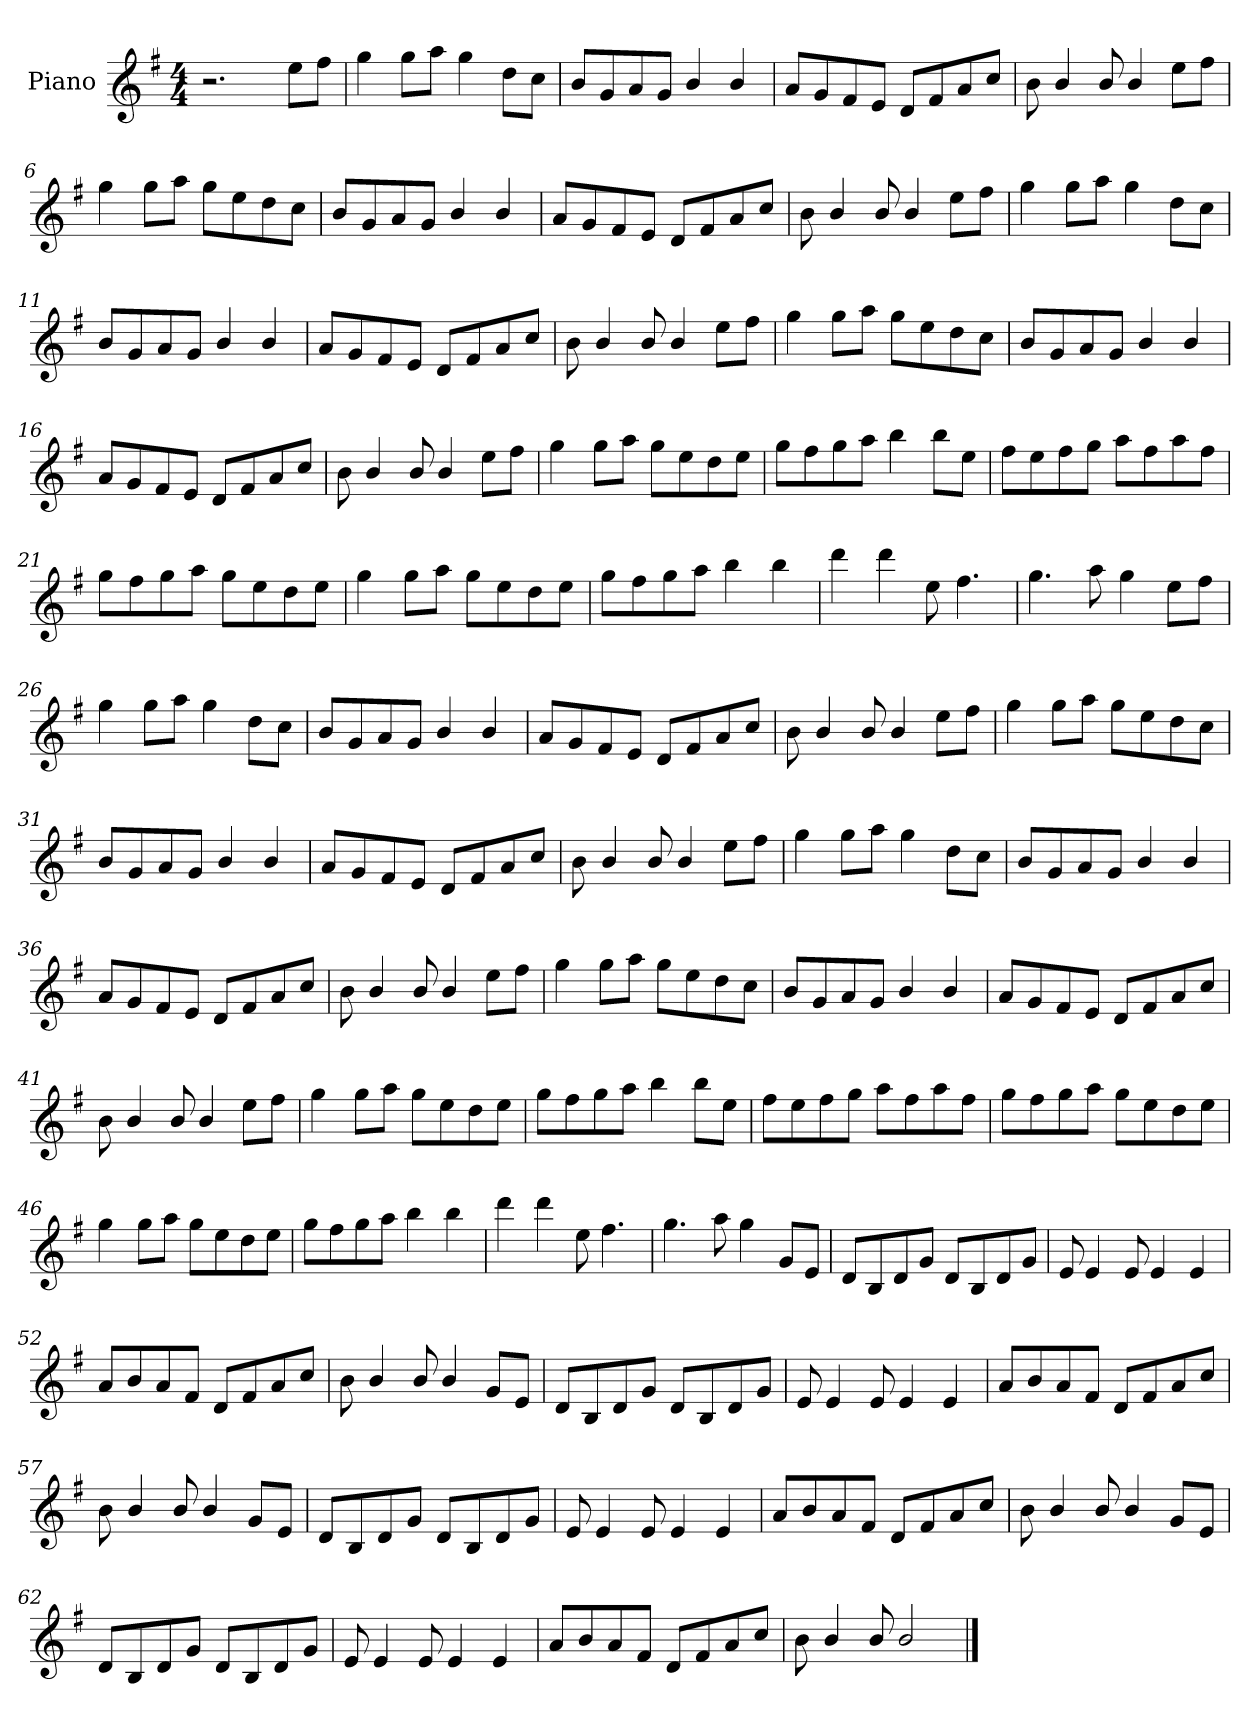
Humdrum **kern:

**kern
*part1
*staff1
*I"Piano
*I'Pno
*clefG2
*k[f#]
*M4/4
=1
2.r
8ee\L
8ff#\J
=2
4gg\
8gg\L
8aa\J
4gg\
8dd\L
8cc\J
=3
8b/L
8g/
8a/
8g/J
4b/
4b/
=4
8a/L
8g/
8f#/
8e/J
8d/L
8f#/
8a/
8cc/J
=5
8b\
4b/
8b/
4b/
8ee\L
8ff#\J
=6
4gg\
8gg\L
8aa\J
8gg\L
8ee\
8dd\
8cc\J
=7
8b/L
8g/
8a/
8g/J
4b/
4b/
=8
8a/L
8g/
8f#/
8e/J
8d/L
8f#/
8a/
8cc/J
=9
8b\
4b/
8b/
4b/
8ee\L
8ff#\J
=10
4gg\
8gg\L
8aa\J
4gg\
8dd\L
8cc\J
=11
8b/L
8g/
8a/
8g/J
4b/
4b/
=12
8a/L
8g/
8f#/
8e/J
8d/L
8f#/
8a/
8cc/J
=13
8b\
4b/
8b/
4b/
8ee\L
8ff#\J
=14
4gg\
8gg\L
8aa\J
8gg\L
8ee\
8dd\
8cc\J
=15
8b/L
8g/
8a/
8g/J
4b/
4b/
=16
8a/L
8g/
8f#/
8e/J
8d/L
8f#/
8a/
8cc/J
=17
8b\
4b/
8b/
4b/
8ee\L
8ff#\J
=18
4gg\
8gg\L
8aa\J
8gg\L
8ee\
8dd\
8ee\J
=19
8gg\L
8ff#\
8gg\
8aa\J
4bb\
8bb\L
8ee\J
=20
8ff#\L
8ee\
8ff#\
8gg\J
8aa\L
8ff#\
8aa\
8ff#\J
=21
8gg\L
8ff#\
8gg\
8aa\J
8gg\L
8ee\
8dd\
8ee\J
=22
4gg\
8gg\L
8aa\J
8gg\L
8ee\
8dd\
8ee\J
=23
8gg\L
8ff#\
8gg\
8aa\J
4bb\
4bb\
=24
4ddd\
4ddd\
8ee\
4.ff#\
=25
4.gg\
8aa\
4gg\
8ee\L
8ff#\J
=26
4gg\
8gg\L
8aa\J
4gg\
8dd\L
8cc\J
=27
8b/L
8g/
8a/
8g/J
4b/
4b/
=28
8a/L
8g/
8f#/
8e/J
8d/L
8f#/
8a/
8cc/J
=29
8b\
4b/
8b/
4b/
8ee\L
8ff#\J
=30
4gg\
8gg\L
8aa\J
8gg\L
8ee\
8dd\
8cc\J
=31
8b/L
8g/
8a/
8g/J
4b/
4b/
=32
8a/L
8g/
8f#/
8e/J
8d/L
8f#/
8a/
8cc/J
=33
8b\
4b/
8b/
4b/
8ee\L
8ff#\J
=34
4gg\
8gg\L
8aa\J
4gg\
8dd\L
8cc\J
=35
8b/L
8g/
8a/
8g/J
4b/
4b/
=36
8a/L
8g/
8f#/
8e/J
8d/L
8f#/
8a/
8cc/J
=37
8b\
4b/
8b/
4b/
8ee\L
8ff#\J
=38
4gg\
8gg\L
8aa\J
8gg\L
8ee\
8dd\
8cc\J
=39
8b/L
8g/
8a/
8g/J
4b/
4b/
=40
8a/L
8g/
8f#/
8e/J
8d/L
8f#/
8a/
8cc/J
=41
8b\
4b/
8b/
4b/
8ee\L
8ff#\J
=42
4gg\
8gg\L
8aa\J
8gg\L
8ee\
8dd\
8ee\J
=43
8gg\L
8ff#\
8gg\
8aa\J
4bb\
8bb\L
8ee\J
=44
8ff#\L
8ee\
8ff#\
8gg\J
8aa\L
8ff#\
8aa\
8ff#\J
=45
8gg\L
8ff#\
8gg\
8aa\J
8gg\L
8ee\
8dd\
8ee\J
=46
4gg\
8gg\L
8aa\J
8gg\L
8ee\
8dd\
8ee\J
=47
8gg\L
8ff#\
8gg\
8aa\J
4bb\
4bb\
=48
4ddd\
4ddd\
8ee\
4.ff#\
=49
4.gg\
8aa\
4gg\
8g/L
8e/J
=50
8d/L
8B/
8d/
8g/J
8d/L
8B/
8d/
8g/J
=51
8e/
4e/
8e/
4e/
4e/
=52
8a/L
8b/
8a/
8f#/J
8d/L
8f#/
8a/
8cc/J
=53
8b\
4b/
8b/
4b/
8g/L
8e/J
=54
8d/L
8B/
8d/
8g/J
8d/L
8B/
8d/
8g/J
=55
8e/
4e/
8e/
4e/
4e/
=56
8a/L
8b/
8a/
8f#/J
8d/L
8f#/
8a/
8cc/J
=57
8b\
4b/
8b/
4b/
8g/L
8e/J
=58
8d/L
8B/
8d/
8g/J
8d/L
8B/
8d/
8g/J
=59
8e/
4e/
8e/
4e/
4e/
=60
8a/L
8b/
8a/
8f#/J
8d/L
8f#/
8a/
8cc/J
=61
8b\
4b/
8b/
4b/
8g/L
8e/J
=62
8d/L
8B/
8d/
8g/J
8d/L
8B/
8d/
8g/J
=63
8e/
4e/
8e/
4e/
4e/
=64
8a/L
8b/
8a/
8f#/J
8d/L
8f#/
8a/
8cc/J
=65
8b\
4b/
8b/
2b/
==
*-
